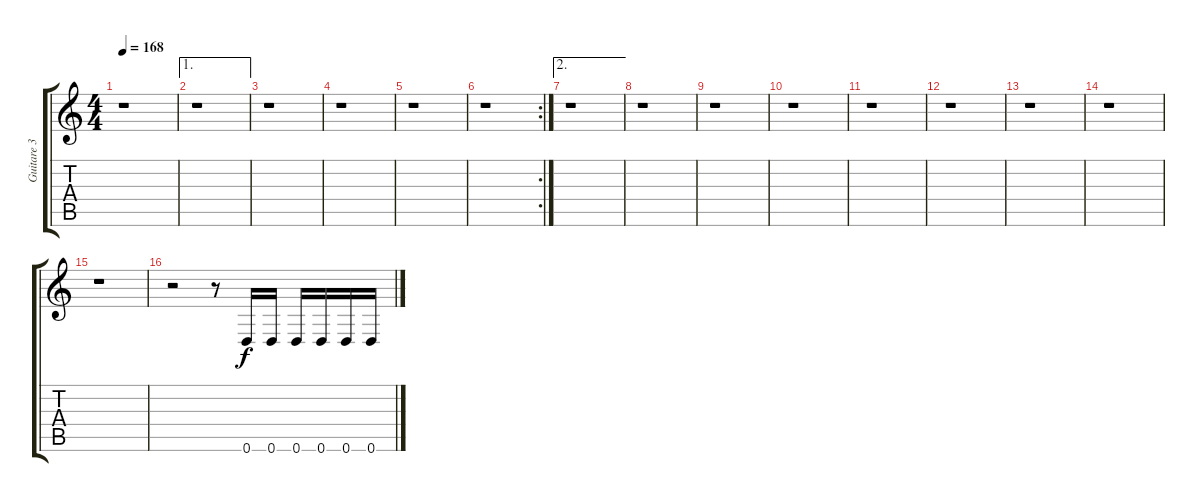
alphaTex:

\track ("Guitare 3" "Guitare 3") {instrument distortionguitar}
\staff {score tabs}
\tuning (D4 A3 F3 C3 G2 D2) {hide}
\ts (4 4)
\tempo 168
\clef g2
\ks c
r.1{dy f} |
\ae 1
r.1 |
r.1 |
r.1 |
r.1 |
\rc 2
r.1 |
\ae 2
r.1 |
r.1 |
r.1 |
r.1 |
r.1 |
r.1 |
r.1 |
r.1 |
r.1 |
r.2 r.8 0.6.16 0.6.16 0.6.16 0.6.16 0.6.16 0.6.16
